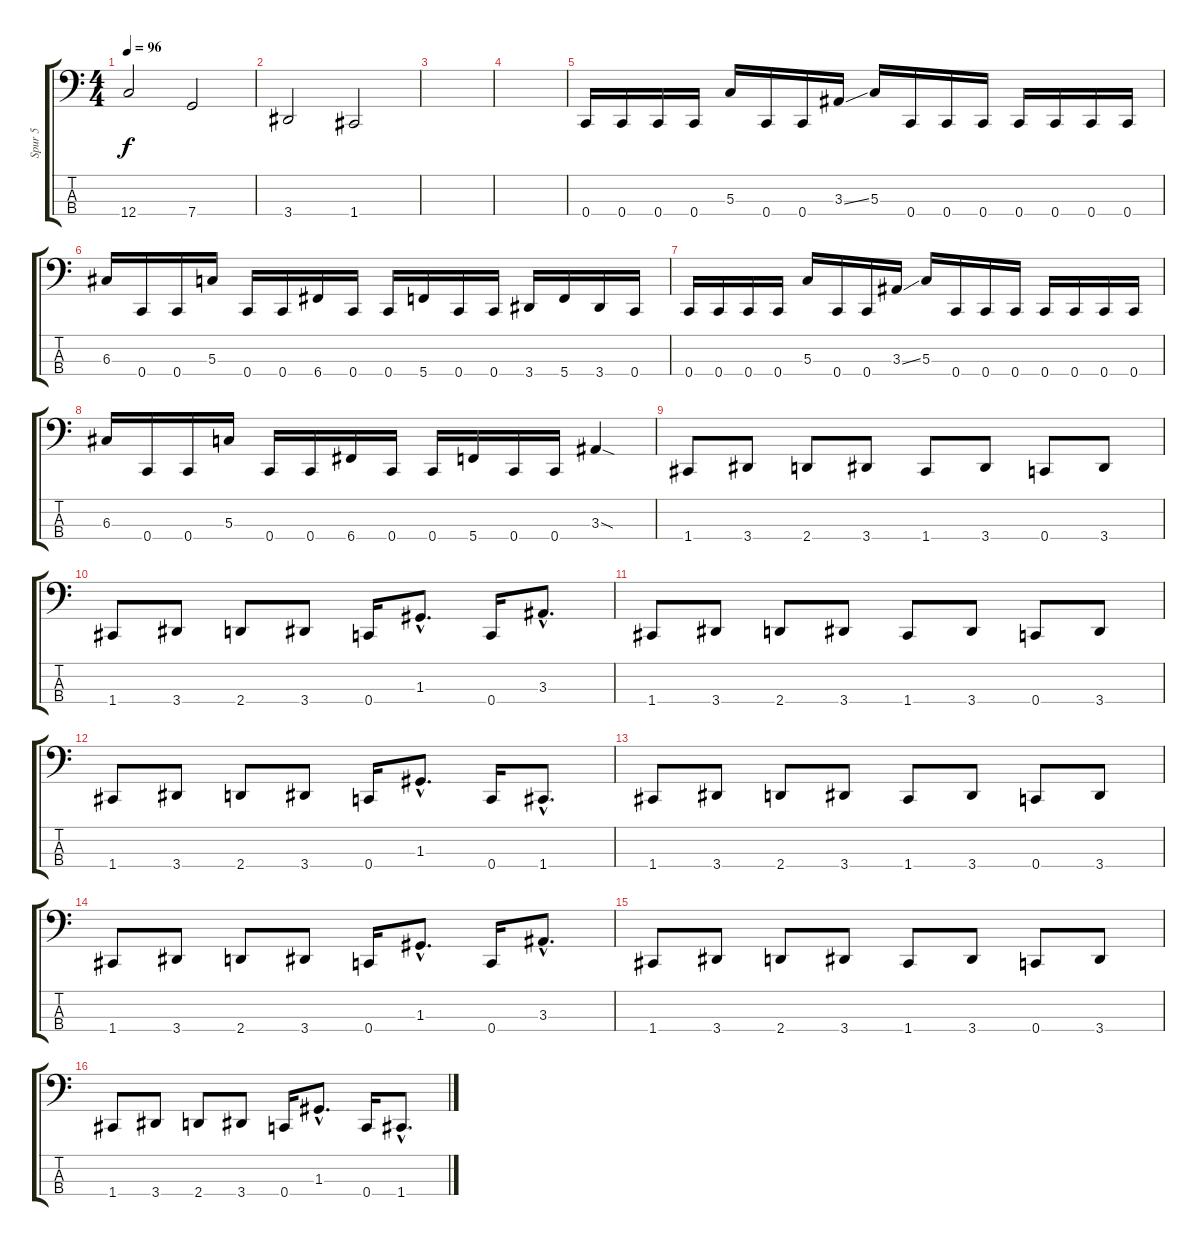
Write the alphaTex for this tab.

\track ("Spur 5" "Spur 5") {instrument electricbasspick}
\staff {score tabs}
\tuning (F2 C2 G1 C1) {hide}
\ts (4 4)
\tempo 96
\clef f4
\ks c
12.4.2{dy f instrument electricbasspick} 7.4.2 |
3.4.2 1.4.2 |
|
|
0.4.16 0.4.16 0.4.16 0.4.16 5.3.16 0.4.16 0.4.16 3.3{ss}.16 5.3.16 0.4.16 0.4.16 0.4.16 0.4.16 0.4.16 0.4.16 0.4.16 |
6.3.16 0.4.16 0.4.16 5.3.16 0.4.16 0.4.16 6.4.16 0.4.16 0.4.16 5.4.16 0.4.16 0.4.16 3.4.16 5.4.16 3.4.16 0.4.16 |
0.4.16 0.4.16 0.4.16 0.4.16 5.3.16 0.4.16 0.4.16 3.3{ss}.16 5.3.16 0.4.16 0.4.16 0.4.16 0.4.16 0.4.16 0.4.16 0.4.16 |
6.3.16 0.4.16 0.4.16 5.3.16 0.4.16 0.4.16 6.4.16 0.4.16 0.4.16 5.4.16 0.4.16 0.4.16 3.3{sod}.4 |
1.4.8 3.4.8 2.4.8 3.4.8 1.4.8 3.4.8 0.4.8 3.4.8 |
1.4.8 3.4.8 2.4.8 3.4.8 0.4.16 1.3{hac}.8{d} 0.4.16 3.3{hac}.8{d} |
1.4.8 3.4.8 2.4.8 3.4.8 1.4.8 3.4.8 0.4.8 3.4.8 |
1.4.8 3.4.8 2.4.8 3.4.8 0.4.16 1.3{hac}.8{d} 0.4.16 1.4{hac}.8{d} |
1.4.8 3.4.8 2.4.8 3.4.8 1.4.8 3.4.8 0.4.8 3.4.8 |
1.4.8 3.4.8 2.4.8 3.4.8 0.4.16 1.3{hac}.8{d} 0.4.16 3.3{hac}.8{d} |
1.4.8 3.4.8 2.4.8 3.4.8 1.4.8 3.4.8 0.4.8 3.4.8 |
1.4.8 3.4.8 2.4.8 3.4.8 0.4.16 1.3{hac}.8{d} 0.4.16 1.4{hac}.8{d}
